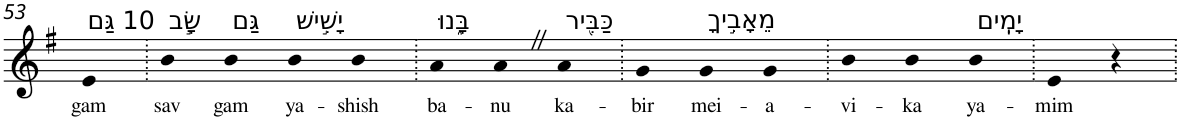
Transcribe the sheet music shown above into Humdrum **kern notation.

**kern	**text
*part1	*part1
*staff1	*staff1
*I"Piano	*
*I'Pno	*
!!LO:PB:g=z
*clefG2	*
*k[f#]	*
*G:	*
=53	=53
!LO:TX:a:t=10 גַּם	!
!	!LO:LY:b
4e	gam
=54.	=54.
!LO:TX:a:t=שָׂ֣ב	!
!	!LO:LY:b
4b	sav
!LO:TX:a:t=גַּם	!
!	!LO:LY:b
4b	gam
!LO:TX:a:t=יָשִׁ֣ישׁ	!
!	!LO:LY:b
4b	ya-
!	!LO:LY:b
4b	-shish
=55.	=55.
!LO:TX:a:t=בָּ֑נוּ	!
!	!LO:LY:b
4a	ba-
!	!LO:LY:b
4aZ	-nu
!LO:TX:a:t=כַּבִּ֖יר	!
!	!LO:LY:b
4a	ka-
=56.	=56.
!	!LO:LY:b
4g	-bir
!LO:TX:a:t=מֵאָבִ֣יךָ	!
!	!LO:LY:b
4g	mei-
!	!LO:LY:b
4g	-a-
=57.	=57.
!	!LO:LY:b
4b	-vi-
!	!LO:LY:b
4b	-ka
!LO:TX:a:t=יָמִֽים	!
!	!LO:LY:b
4b	ya-
=58.	=58.
!	!LO:LY:b
4e	-mim
4r	.
=.	=.
*-	*-
